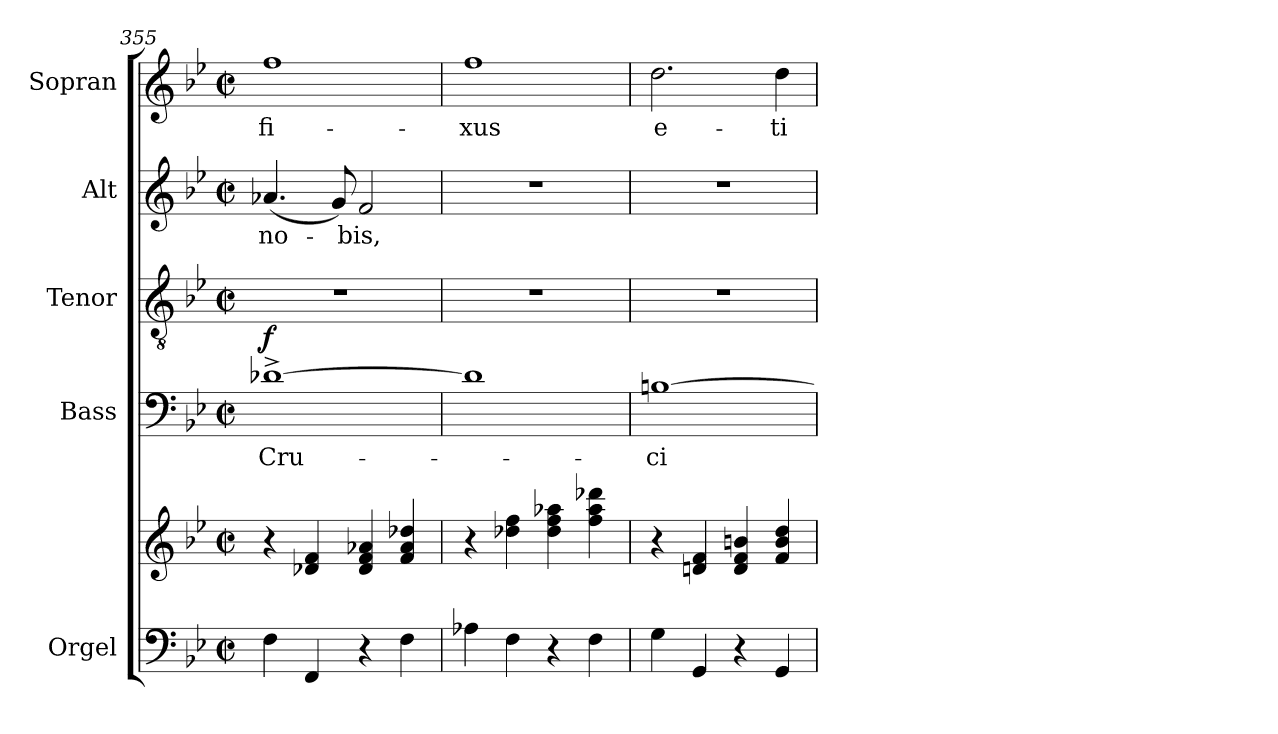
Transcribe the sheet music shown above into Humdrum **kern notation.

**kern	**kern	**kern	**text	**dynam	**kern	**kern	**text	**kern	**text
*part5	*part5	*part4	*part4	*part4	*part3	*part2	*part2	*part1	*part1
*staff6	*staff5	*staff4	*staff4	*staff4	*staff3	*staff2	*staff2	*staff1	*staff1
*I"Orgel	*	*I"Bass	*	*	*I"Tenor	*I"Alt	*	*I"Sopran	*
*I'Org.	*	*I'B.	*	*	*I'T.	*I'A.	*	*I'S.	*
*clefF4	*clefG2	*clefF4	*	*	*clefGv2	*clefG2	*	*clefG2	*
*k[b-e-]	*k[b-e-]	*k[b-e-]	*	*	*k[b-e-]	*k[b-e-]	*	*k[b-e-]	*
*B-:	*B-:	*B-:	*	*	*B-:	*B-:	*	*B-:	*
*M2/2	*M2/2	*M2/2	*	*	*M2/2	*M2/2	*	*M2/2	*
*met(c|)	*met(c|)	*met(c|)	*	*	*met(c|)	*met(c|)	*	*met(c|)	*
=355	=355	=355	=355	=355	=355	=355	=355	=355	=355
!	!	!	!LO:LY:b	!LO:DY:a	!	!	!LO:LY:b	!	!LO:LY:b
4F\	4r	[1d-X^>	Cru-	f	1r	(<4.a-X/	no-	1ff	-fi-
4FF/	4d-X/ 4f/	.	.	.	.	.	.	.	.
.	.	.	.	.	.	8g/)	.	.	.
!	!	!	!	!	!	!	!LO:LY:b	!	!
4r	4d-/ 4f/ 4a-X/	.	.	.	.	2f/	-bis,	.	.
4F\	4f/ 4a-/ 4dd-X/	.	.	.	.	.	.	.	.
=356	=356	=356	=356	=356	=356	=356	=356	=356	=356
!	!	!	!	!	!	!	!	!	!LO:LY:b
4A-X\	4r	1d-]	.	.	1r	1r	.	1ff	-xus
4F\	4dd-X\ 4ff\	.	.	.	.	.	.	.	.
4r	4dd-\ 4ff\ 4aa-X\	.	.	.	.	.	.	.	.
4F\	4ff\ 4aa-\ 4ddd-X\	.	.	.	.	.	.	.	.
=357	=357	=357	=357	=357	=357	=357	=357	=357	=357
!	!	!	!LO:LY:b	!	!	!	!	!	!LO:LY:b
4G\	4r	[1Bn	-ci-	.	1r	1r	.	2.dd\	e-
4GG/	4dn/ 4f/	.	.	.	.	.	.	.	.
4r	4d/ 4f/ 4bn/	.	.	.	.	.	.	.	.
!	!	!	!	!	!	!	!	!	!LO:LY:b
4GG/	4f/ 4b/ 4dd/	.	.	.	.	.	.	4dd\	-ti-
=	=	=	=	=	=	=	=	=	=
*-	*-	*-	*-	*-	*-	*-	*-	*-	*-
